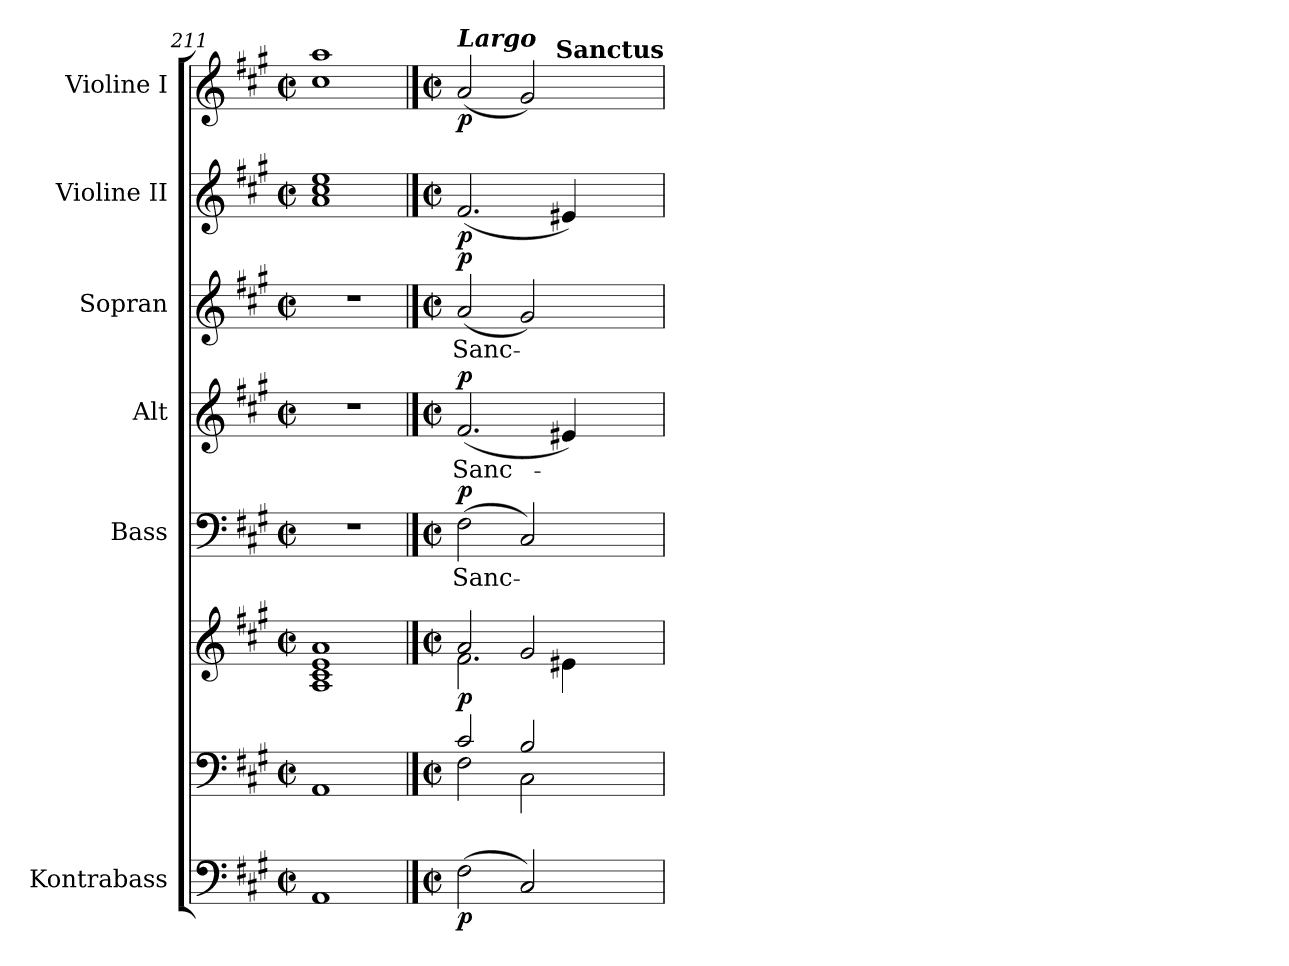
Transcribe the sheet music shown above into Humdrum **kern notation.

**kern	**dynam	**kern	**kern	**dynam	**kern	**text	**dynam	**kern	**text	**dynam	**kern	**text	**dynam	**kern	**dynam	**kern	**dynam
*part7	*part7	*part6	*part6	*part6	*part5	*part5	*part5	*part4	*part4	*part4	*part3	*part3	*part3	*part2	*part2	*part1	*part1
*staff8	*staff8	*staff7	*staff6	*staff6/7	*staff5	*staff5	*staff5	*staff4	*staff4	*staff4	*staff3	*staff3	*staff3	*staff2	*staff2	*staff1	*staff1
*I"Kontrabass	*	*	*	*	*I"Bass	*	*	*I"Alt	*	*	*I"Sopran	*	*	*I"Violine II	*	*I"Violine I	*
*I'Kb.	*	*	*	*	*I'B.	*	*	*I'A.	*	*	*I'S.	*	*	*I'Vl. II	*	*I'Vl. I	*
*clefF4	*	*clefF4	*clefG2	*	*clefF4	*	*	*clefG2	*	*	*clefG2	*	*	*clefG2	*	*clefG2	*
*ITrd7c12	*	*	*	*	*	*	*	*	*	*	*	*	*	*	*	*	*
*k[f#c#g#]	*	*k[f#c#g#]	*k[f#c#g#]	*	*k[f#c#g#]	*	*	*k[f#c#g#]	*	*	*k[f#c#g#]	*	*	*k[f#c#g#]	*	*k[f#c#g#]	*
*A:	*	*A:	*A:	*	*A:	*	*	*A:	*	*	*A:	*	*	*A:	*	*A:	*
*M2/2	*	*M2/2	*M2/2	*	*M2/2	*	*	*M2/2	*	*	*M2/2	*	*	*M2/2	*	*M2/2	*
*met(c|)	*	*met(c|)	*met(c|)	*	*met(c|)	*	*	*met(c|)	*	*	*met(c|)	*	*	*met(c|)	*	*met(c|)	*
=211	=211	=211	=211	=211	=211	=211	=211	=211	=211	=211	=211	=211	=211	=211	=211	=211	=211
1AAA	.	1AA	1A 1c# 1e 1a	.	1r	.	.	1r	.	.	1r	.	.	1a 1cc# 1ee	.	1cc# 1aa	.
!!LO:PB:g=z
==212	==212	==212	==212	==212	==212	==212	==212	==212	==212	==212	==212	==212	==212	==212	==212	==212	==212
*M2/2	*	*M2/2	*M2/2	*	*M2/2	*	*	*M2/2	*	*	*M2/2	*	*	*M2/2	*	*M2/2	*
*met(c|)	*	*met(c|)	*met(c|)	*	*met(c|)	*	*	*met(c|)	*	*	*met(c|)	*	*	*met(c|)	*	*met(c|)	*
*	*	*^	*^	*	*	*	*	*	*	*	*	*	*	*	*	*	*
!	!	!	!	!	!	!	!	!	!	!	!	!	!	!	!	!	!	!LO:TX:a:Bi:t=Largo	!
!	!LO:DY:b	!	!	!	!	!LO:DY:b	!	!LO:LY:b	!LO:DY:a	!	!LO:LY:b	!LO:DY:a	!	!LO:LY:b	!LO:DY:a	!	!LO:DY:b	!	!LO:DY:b
(>2FF#\	p	2c#/	2F#\	2a/	2.f#\	p	(>2F#\	Sanc-	p	(<2.f#/	Sanc-	p	(<2a/	Sanc-	p	(<2.f#/	p	(<2a/	p
2CC#/)	.	2B/	2C#\	2g#/	.	.	2C#/)	.	.	.	.	.	2g#/)	.	.	.	.	2g#/)	.
.	.	.	.	.	4e#X\	.	.	.	.	4e#X/)	.	.	.	.	.	4e#X/)	.	.	.
4...ryy	.	4...ryy	4...ryy	4...ryy	4...ryy	.	4...ryy	.	.	4...ryy	.	.	4...ryy	.	.	4...ryy	.	4...ryy	.
!	!	!	!	!	!	!	!	!	!	!	!	!	!	!	!	!	!	!LO:TX:a:B:t=Sanctus	!
*	*	*v	*v	*	*	*	*	*	*	*	*	*	*	*	*	*	*	*	*
*	*	*	*v	*v	*	*	*	*	*	*	*	*	*	*	*	*	*	*
=	=	=	=	=	=	=	=	=	=	=	=	=	=	=	=	=	=
*-	*-	*-	*-	*-	*-	*-	*-	*-	*-	*-	*-	*-	*-	*-	*-	*-	*-
